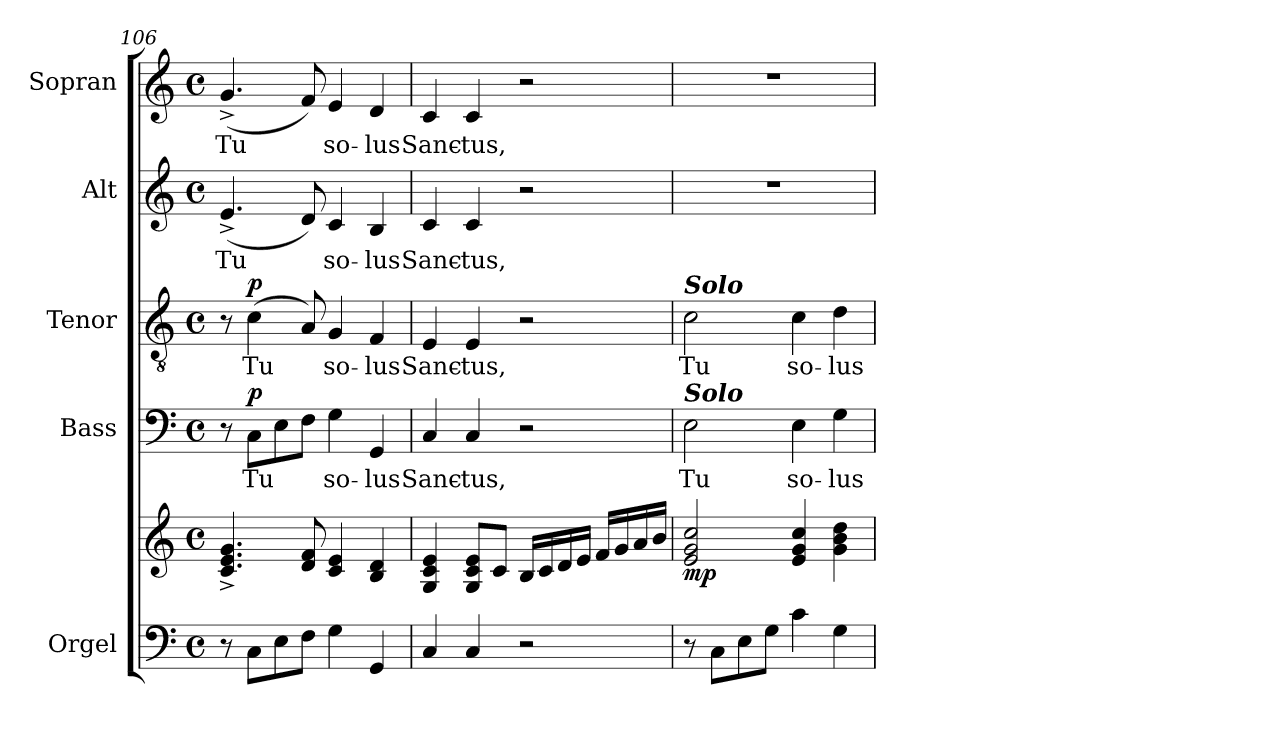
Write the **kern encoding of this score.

**kern	**kern	**dynam	**kern	**text	**dynam	**kern	**text	**dynam	**kern	**text	**kern	**text
*part5	*part5	*part5	*part4	*part4	*part4	*part3	*part3	*part3	*part2	*part2	*part1	*part1
*staff6	*staff5	*staff5/6	*staff4	*staff4	*staff4	*staff3	*staff3	*staff3	*staff2	*staff2	*staff1	*staff1
*I"Orgel	*	*	*I"Bass	*	*	*I"Tenor	*	*	*I"Alt	*	*I"Sopran	*
*I'Org.	*	*	*I'B.	*	*	*I'T.	*	*	*I'A.	*	*I'S.	*
*clefF4	*clefG2	*	*clefF4	*	*	*clefGv2	*	*	*clefG2	*	*clefG2	*
*k[]	*k[]	*	*k[]	*	*	*k[]	*	*	*k[]	*	*k[]	*
*C:	*C:	*	*C:	*	*	*C:	*	*	*C:	*	*C:	*
*M4/4	*M4/4	*	*M4/4	*	*	*M4/4	*	*	*M4/4	*	*M4/4	*
*met(c)	*met(c)	*	*met(c)	*	*	*met(c)	*	*	*met(c)	*	*met(c)	*
=106	=106	=106	=106	=106	=106	=106	=106	=106	=106	=106	=106	=106
!	!	!	!	!	!	!	!	!	!	!LO:LY:b	!	!LO:LY:b
8r	4.c/^< 4.e/^< 4.g/^<	.	8r	.	.	8r	.	.	(<4.e^>/	Tu	(<4.g^>/	Tu
!	!	!	!	!LO:LY:b	!LO:DY:a	!	!LO:LY:b	!LO:DY:a	!	!	!	!
8C\L	.	.	8C\L	Tu	p	(>4c\	Tu	p	.	.	.	.
8E\	.	.	8E\	.	.	.	.	.	.	.	.	.
8F\J	8d/ 8f/	.	8F\J	.	.	8A/)	.	.	8d/)	.	8f/)	.
!	!	!	!	!LO:LY:b	!	!	!LO:LY:b	!	!	!LO:LY:b	!	!LO:LY:b
4G\	4c/ 4e/	.	4G\	so-	.	4G/	so-	.	4c/	so-	4e/	so-
!	!	!	!	!LO:LY:b	!	!	!LO:LY:b	!	!	!LO:LY:b	!	!LO:LY:b
4GG/	4B/ 4d/	.	4GG/	-lus	.	4F/	-lus	.	4B/	-lus	4d/	-lus
=107	=107	=107	=107	=107	=107	=107	=107	=107	=107	=107	=107	=107
!	!	!	!	!LO:LY:b	!	!	!LO:LY:b	!	!	!LO:LY:b	!	!LO:LY:b
4C/	4G/ 4c/ 4e/	.	4C/	Sanc-	.	4E/	Sanc-	.	4c/	Sanc-	4c/	Sanc-
!	!	!	!	!LO:LY:b	!	!	!LO:LY:b	!	!	!LO:LY:b	!	!LO:LY:b
4C/	8G/ 8c/ 8e/L	.	4C/	-tus,	.	4E/	-tus,	.	4c/	-tus,	4c/	-tus,
.	8c/J	.	.	.	.	.	.	.	.	.	.	.
2r	16B/LL	.	2r	.	.	2r	.	.	2r	.	2r	.
.	16c/	.	.	.	.	.	.	.	.	.	.	.
.	16d/	.	.	.	.	.	.	.	.	.	.	.
.	16e/JJ	.	.	.	.	.	.	.	.	.	.	.
.	16f/LL	.	.	.	.	.	.	.	.	.	.	.
.	16g/	.	.	.	.	.	.	.	.	.	.	.
.	16a/	.	.	.	.	.	.	.	.	.	.	.
.	16b/JJ	.	.	.	.	.	.	.	.	.	.	.
=108	=108	=108	=108	=108	=108	=108	=108	=108	=108	=108	=108	=108
!	!	!	!	!	!	!LO:TX:a:Bi:t=Solo	!	!	!	!	!	!
!	!	!	!LO:TX:a:Bi:t=Solo	!	!	!	!	!	!	!	!	!
!	!	!LO:DY:b	!	!LO:LY:b	!	!	!LO:LY:b	!	!	!	!	!
8r	2e/ 2g/ 2cc/	mp	2E\	Tu	.	2c\	Tu	.	1r	.	1r	.
8C\L	.	.	.	.	.	.	.	.	.	.	.	.
8E\	.	.	.	.	.	.	.	.	.	.	.	.
8G\J	.	.	.	.	.	.	.	.	.	.	.	.
!	!	!	!	!LO:LY:b	!	!	!LO:LY:b	!	!	!	!	!
4c\	4e/ 4g/ 4cc/	.	4E\	so-	.	4c\	so-	.	.	.	.	.
!	!	!	!	!LO:LY:b	!	!	!LO:LY:b	!	!	!	!	!
4G\	4g\ 4b\ 4dd\	.	4G\	-lus	.	4d\	-lus	.	.	.	.	.
=	=	=	=	=	=	=	=	=	=	=	=	=
*-	*-	*-	*-	*-	*-	*-	*-	*-	*-	*-	*-	*-
